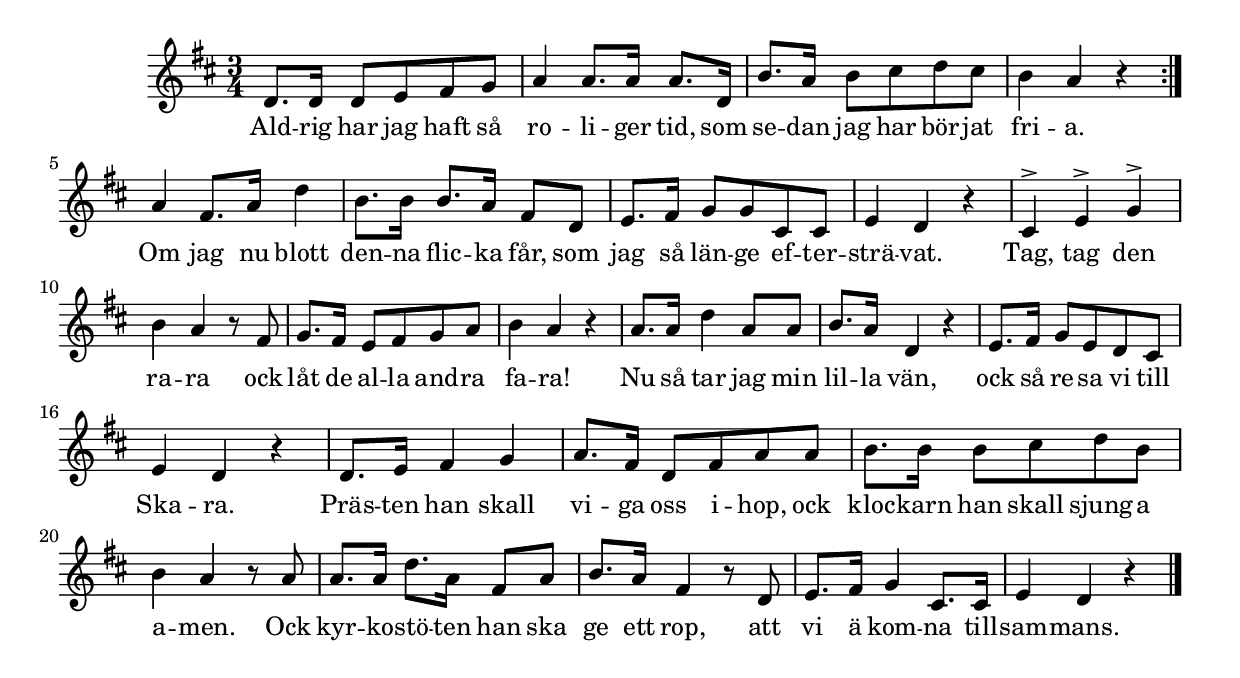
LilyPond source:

{
\time 3/4
\key d \major

\repeat volta 2 { 
 d'8. d'16 d'8 e' fis' g'  | 
 a'4 a'8. a'16 a'8. d'16  | 
 b'8. a'16 b'8 cis'' d'' cis''  | 
 b'4 a' r  |
 } %( endrepeat )% 
 a' fis'8. a'16 d''4  | 
 b'8. b'16 b'8. a'16 fis'8 d'  | 
 e'8. fis'16 g'8 g' cis' cis'  | 
 e'4 d' r  | 
 cis'^> e'^> g'^>  | 
 b' a' r8 fis'  | 
 g'8. fis'16 e'8 fis' g' a'  | 
 b'4 a' r  | 
 a'8. a'16 d''4 a'8 a'  | 
 b'8. a'16 d'4 r  | 
 e'8. fis'16 g'8 e' d' cis'  | 
 e'4 d' r  | 
 d'8. e'16 fis'4 g'  | 
 a'8. fis'16 d'8 fis' a' a'  | 
 b'8. b'16 b'8 cis'' d'' b'  | 
 b'4 a' r8 a'  | 
 a'8. a'16 d''8. a'16 fis'8 a'  | 
 b'8. a'16 fis'4 r8 d'  | 
 e'8. fis'16 g'4 cis'8. cis'16  | 
 e'4 d' r \bar "|." |
 }
 \addlyrics {
     Ald -- rig har jag haft så ro -- li -- ger tid, som se -- dan jag har bör -- jat
     fri -- a. Om jag nu blott den -- na flic -- ka får, som
     jag så län -- ge ef -- ter -- strä -- vat. Tag, tag den ra -- ra ock
     låt de al -- la and -- ra fa -- ra! Nu så tar jag min lil -- la vän,
     ock så re -- sa vi till Ska -- ra. Präs -- ten han skall
     vi -- ga oss i -- hop, ock kloc -- karn han skall sjung -- a a -- men. Ock
     kyr -- ko -- stö -- ten han ska ge ett rop, att vi ä kom -- na till -- sam -- mans.
}
